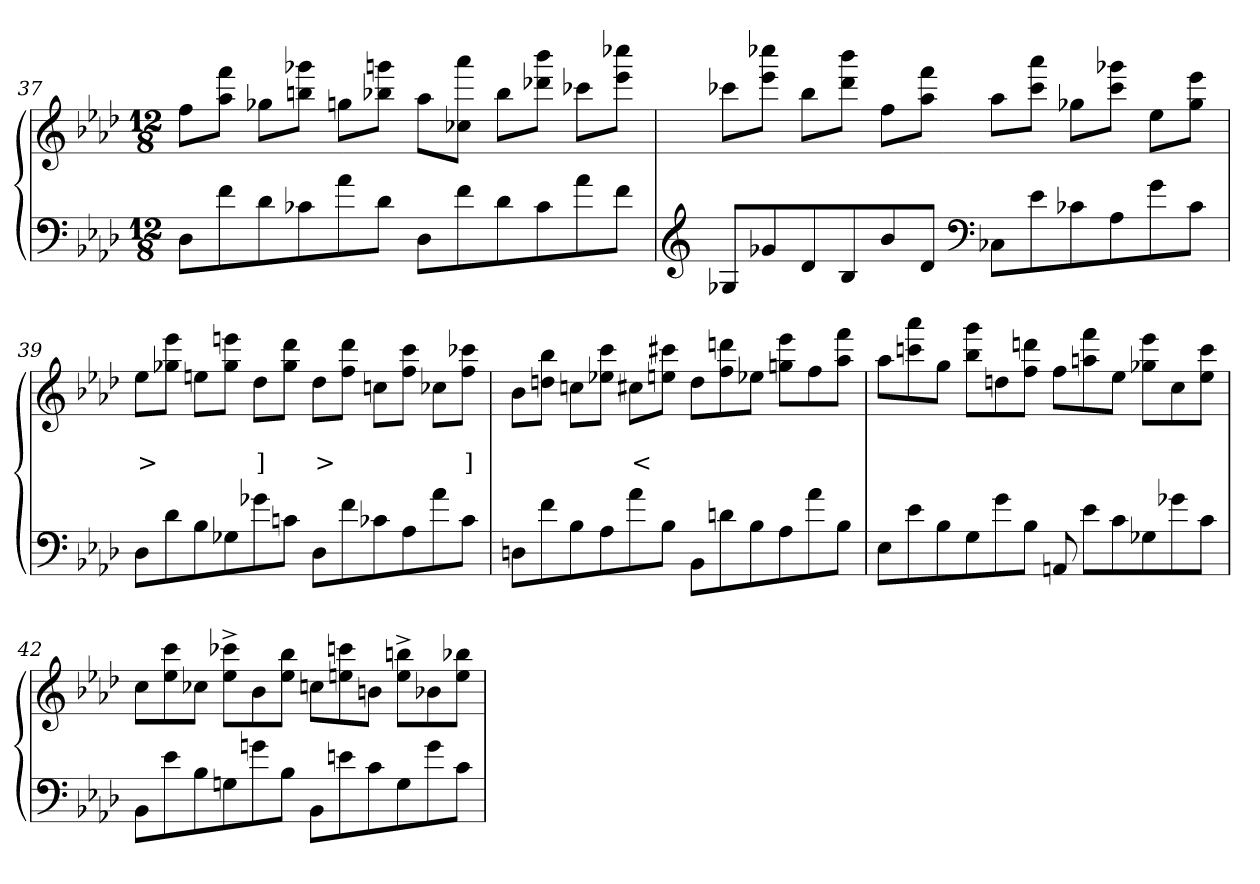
**kern	**kern	**text	**text
*part2	*part1	*part1	*part1
*staff2	*staff1	*staff1	*staff1
*clefF4	*clefG2	*	*
*k[b-e-a-d-]	*k[b-e-a-d-]	*	*
*M12/8	*M12/8	*	*
=37	=37	=37	=37
8D-L	8ffL	.	.
8f	8fff 8aa-J	.	.
8d-	8gg-XL	.	.
8c-X	8ggg- 8bbnJ	.	.
8a-	8ggnL	.	.
8d-J	8gggn 8bb-XJ	.	.
8D-L	8aa-L	.	.
8f	8aaa- 8cc-XJ	.	.
8d-	8bb-L	.	.
8c-	8bbb- 8ddd-XJ	.	.
8a-	8ccc-L	.	.
8fJ	8cccc- 8eee-J	.	.
=38	=38	=38	=38
*clefG2	*	*	*
8G-XL	8ccc-XL	.	.
8g-	8cccc- 8eee-J	.	.
8d-	8bb-L	.	.
8B-	8bbb- 8ddd-J	.	.
8b-	8ff\L	.	.
8d-J	8fff 8aa-J	.	.
*clefF4	*	*	*
8C-XL	8aa-L	.	.
8e-	8aaa- 8ccc-J	.	.
8c-	8gg-XL	.	.
8A-	8ggg- 8ccc-J	.	.
8g-	8ee-L	.	.
8c-J	8eee- 8gg-J	.	.
=39	=39	=39	=39
8D-L	8ee-L	.	>
8d-	8eee- 8gg-XJ	.	.
8B-	8eenL	.	.
8G-X	8eee 8gg-J	.	.
8g-	8dd-L	.	]
8cnJ	8ddd- 8gg-J	.	.
8D-L	8dd-L	.	>
8f	8ddd- 8ffJ	.	.
8c-X	8ccnL	.	.
8A-	8ccc 8ffJ	.	.
8a-	8cc-XL	.	.
8c-J	8ccc- 8ffJ	.	]
=40	=40	=40	=40
8DnL	8b-L	.	.
8f	8bb- 8ddnJ	.	.
8B-	8ccnL	.	.
8A-	8ccc 8ee-XJ	.	.
8a-	8cc#XL	.	<
8B-J	8ccc# 8eenJ	.	.
8BB-L	8ddL	.	.
8dn	8dddn 8ff	.	.
8B-	8ee-XJ	.	.
8A-	8eee- 8ggnL	.	.
8a-	8ff	.	.
8B-J	8fff 8aa-J	.	.
=41	=41	=41	=41
8E-L	8aa-L	.	.
8e-	8aaa- 8cccn	.	.
8B-	8ggJ	.	.
8G	8ggg 8bb-L	.	.
8g	8ddn	.	.
8B-J	8dddn 8ffJ	.	.
8AAn	8ffL	.	.
8e-L	8fff 8aan	.	.
8c	8ee-J	.	.
8G-X	8eee- 8gg-XL	.	.
8g-	8cc	.	.
8cJ	8ccc 8ee-J	.	.
=42	=42	=42	=42
8BB-L	8ccL	.	.
8e-	8ccc 8ee-	.	.
8B-	8cc-XJ	.	.
8Gn	8ccc-^> 8ee-^>L	.	.
8gn	8b-	.	.
8B-J	8bb- 8ee-J	.	.
8BB-L	8ccnL	.	.
8en	8cccn 8een	.	.
8c	8bnJ	.	.
8G	8bbn^> 8ee^>L	.	.
8g	8b-X	.	.
8cJ	8bb- 8eeJ	.	.
=	=	=	=
*-	*-	*-	*-
